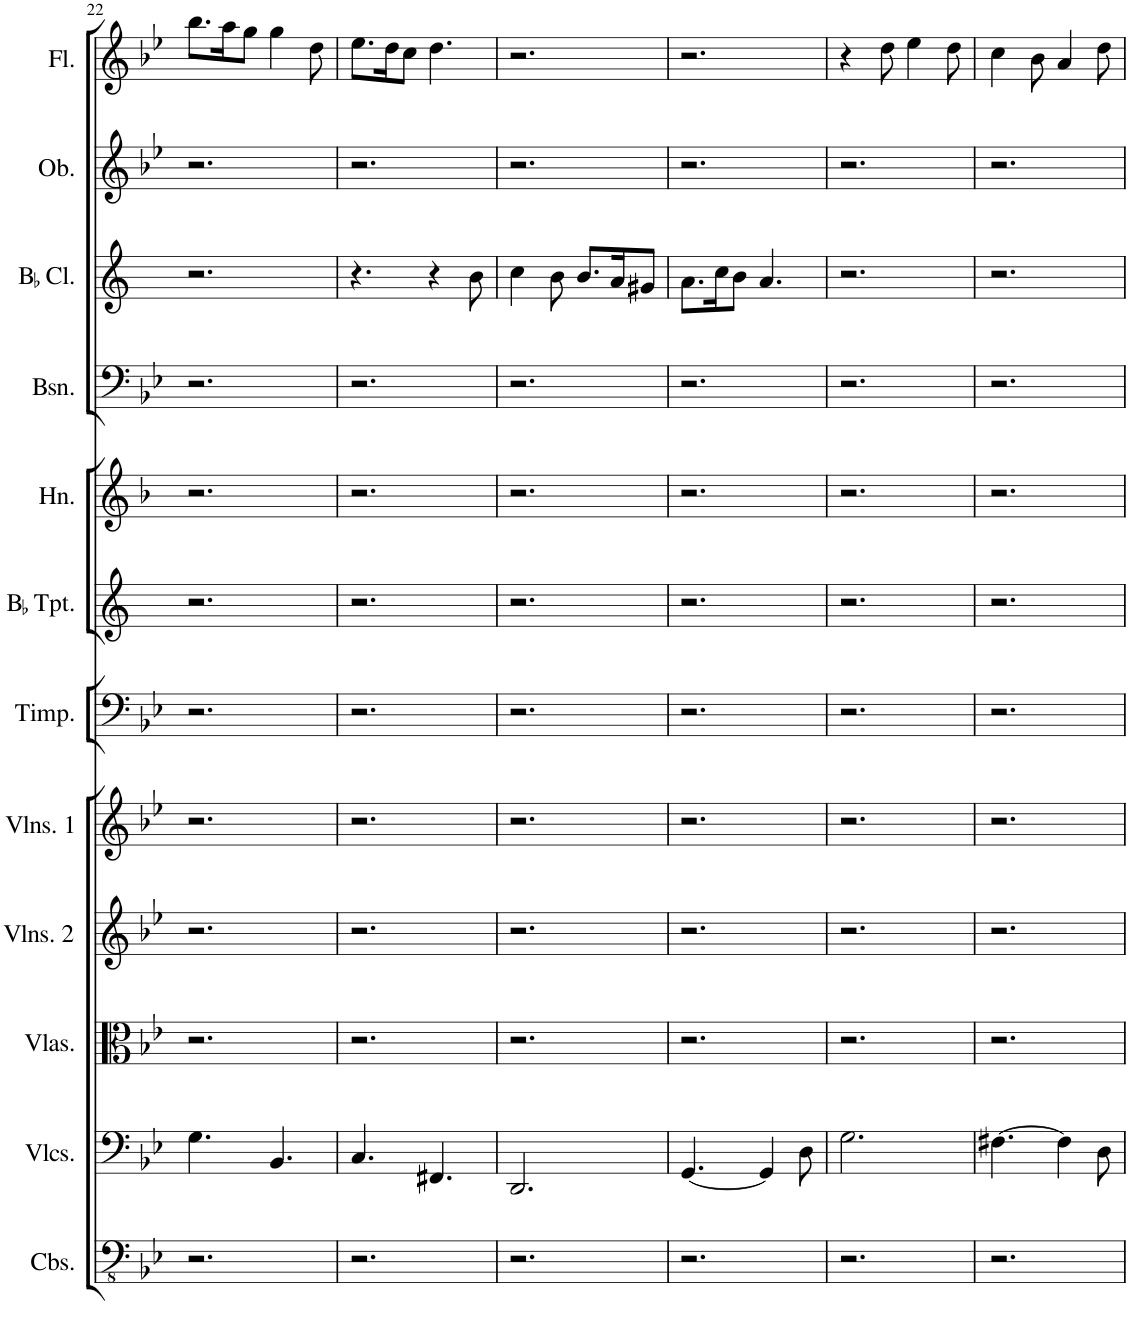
**kern	**kern	**kern	**kern	**kern	**kern	**kern	**kern	**kern	**kern	**kern	**kern
*part12	*part11	*part10	*part9	*part8	*part7	*part6	*part5	*part4	*part3	*part2	*part1
*staff12	*staff11	*staff10	*staff9	*staff8	*staff7	*staff6	*staff5	*staff4	*staff3	*staff2	*staff1
*I"Contrabasses	*I"Violoncellos	*I"Violas	*I"Violins 2	*I"Violins 1	*I"Timpani	*I"BaccidentalFlat Trumpet	*I"Horn	*I"Bassoon	*I"BaccidentalFlat Clarinet	*I"Oboe	*I"Flute
*I'Cbs.	*I'Vlcs.	*I'Vlas.	*I'Vlns. 2	*I'Vlns. 1	*I'Timp.	*I'BaccidentalFlat Tpt.	*I'Hn.	*I'Bsn.	*I'BaccidentalFlat Cl.	*I'Ob.	*I'Fl.
!!LO:PB:g=z
*clefFv4	*clefF4	*clefC3	*clefG2	*clefG2	*clefF4	*clefG2	*clefG2	*clefF4	*clefG2	*clefG2	*clefG2
*	*	*	*	*	*	*Trd1c2	*Trd4c7	*	*Trd1c2	*	*
*k[b-e-]	*k[b-e-]	*k[b-e-]	*k[b-e-]	*k[b-e-]	*k[b-e-]	*k[]	*k[b-]	*k[b-e-]	*k[]	*k[b-e-]	*k[b-e-]
*M6/8	*M6/8	*M6/8	*M6/8	*M6/8	*M6/8	*M6/8	*M6/8	*M6/8	*M6/8	*M6/8	*M6/8
=22	=22	=22	=22	=22	=22	=22	=22	=22	=22	=22	=22
2.r	4.G\	2.r	2.r	2.r	2.r	2.r	2.r	2.r	2.r	2.r	8.bb-\L
.	.	.	.	.	.	.	.	.	.	.	16aa\K
.	.	.	.	.	.	.	.	.	.	.	8gg\J
.	4.BB-/	.	.	.	.	.	.	.	.	.	4gg\
.	.	.	.	.	.	.	.	.	.	.	8dd\
=23	=23	=23	=23	=23	=23	=23	=23	=23	=23	=23	=23
2.r	4.C/	2.r	2.r	2.r	2.r	2.r	2.r	2.r	4.r	2.r	8.ee-\L
.	.	.	.	.	.	.	.	.	.	.	16dd\K
.	.	.	.	.	.	.	.	.	.	.	8cc\J
.	4.FF#X/	.	.	.	.	.	.	.	4r	.	4.dd\
.	.	.	.	.	.	.	.	.	8b\	.	.
=24	=24	=24	=24	=24	=24	=24	=24	=24	=24	=24	=24
2.r	2.DD/	2.r	2.r	2.r	2.r	2.r	2.r	2.r	4cc\	2.r	2.r
.	.	.	.	.	.	.	.	.	8b\	.	.
.	.	.	.	.	.	.	.	.	8.b/L	.	.
.	.	.	.	.	.	.	.	.	16a/K	.	.
.	.	.	.	.	.	.	.	.	8g#X/J	.	.
=25	=25	=25	=25	=25	=25	=25	=25	=25	=25	=25	=25
2.r	[4.GG/	2.r	2.r	2.r	2.r	2.r	2.r	2.r	8.a\L	2.r	2.r
.	.	.	.	.	.	.	.	.	16cc\K	.	.
.	.	.	.	.	.	.	.	.	8b\J	.	.
.	4GG/]	.	.	.	.	.	.	.	4.a/	.	.
.	8D\	.	.	.	.	.	.	.	.	.	.
=26	=26	=26	=26	=26	=26	=26	=26	=26	=26	=26	=26
2.r	2.G\	2.r	2.r	2.r	2.r	2.r	2.r	2.r	2.r	2.r	4r
.	.	.	.	.	.	.	.	.	.	.	8dd\
.	.	.	.	.	.	.	.	.	.	.	4ee-\
.	.	.	.	.	.	.	.	.	.	.	8dd\
=27	=27	=27	=27	=27	=27	=27	=27	=27	=27	=27	=27
2.r	[4.F#X\	2.r	2.r	2.r	2.r	2.r	2.r	2.r	2.r	2.r	4cc\
.	.	.	.	.	.	.	.	.	.	.	8b-\
.	4F#\]	.	.	.	.	.	.	.	.	.	4a/
.	8D\	.	.	.	.	.	.	.	.	.	8dd\
=	=	=	=	=	=	=	=	=	=	=	=
*-	*-	*-	*-	*-	*-	*-	*-	*-	*-	*-	*-
